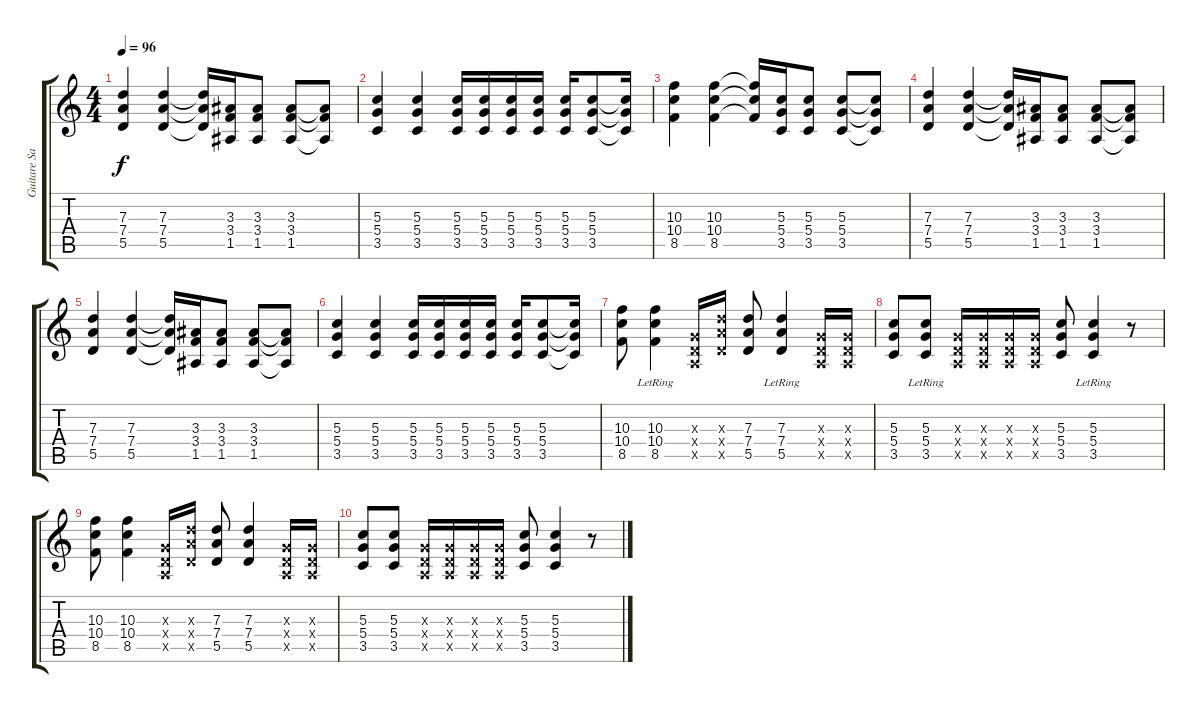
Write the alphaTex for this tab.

\track ("Guitare Saturée" "Guitare Sa") {instrument distortionguitar}
\staff {score tabs}
\tuning (E4 B3 G3 D3 A2 E2) {hide}
\ts (4 4)
\tempo 96
\clef g2
\ks c
(7.3 7.4 5.5).4{dy f} (7.3 7.4 5.5).4 (7.3{t} 7.4{t} 5.5{t}).16 (3.3 3.4 1.5).16 (3.3 3.4 1.5).8 (3.3 3.4 1.5).8 (3.3{t} 3.4{t} 1.5{t}).8 |
(5.3 5.4 3.5).4 (5.3 5.4 3.5).4 (5.3 5.4 3.5).16 (5.3 5.4 3.5).16 (5.3 5.4 3.5).16 (5.3 5.4 3.5).16 (5.3 5.4 3.5).16 (5.3 5.4 3.5).8 (5.3{t} 5.4{t} 3.5{t}).16 |
(10.3 10.4 8.5).4 (10.3 10.4 8.5).4 (10.3{t} 10.4{t} 8.5{t}).16 (5.3 5.4 3.5).16 (5.3 5.4 3.5).8 (5.3 5.4 3.5).8 (5.3{t} 5.4{t} 3.5{t}).8 |
(7.3 7.4 5.5).4 (7.3 7.4 5.5).4 (7.3{t} 7.4{t} 5.5{t}).16 (3.3 3.4 1.5).16 (3.3 3.4 1.5).8 (3.3 3.4 1.5).8 (3.3{t} 3.4{t} 1.5{t}).8 |
(7.3 7.4 5.5).4 (7.3 7.4 5.5).4 (7.3{t} 7.4{t} 5.5{t}).16 (3.3 3.4 1.5).16 (3.3 3.4 1.5).8 (3.3 3.4 1.5).8 (3.3{t} 3.4{t} 1.5{t}).8 |
(5.3 5.4 3.5).4 (5.3 5.4 3.5).4 (5.3 5.4 3.5).16 (5.3 5.4 3.5).16 (5.3 5.4 3.5).16 (5.3 5.4 3.5).16 (5.3 5.4 3.5).16 (5.3 5.4 3.5).8 (5.3{t} 5.4{t} 3.5{t}).16 |
(10.3 10.4 8.5).8 (10.3{lr} 10.4{lr} 8.5{lr}).4 (0.3{x} 0.4{x} 0.5{x}).16 (7.3{x} 7.4{x} 5.5{x}).16 (7.3 7.4 5.5).8 (7.3{lr} 7.4{lr} 5.5{lr}).4 (0.3{x} 0.4{x} 0.5{x}).16 (0.3{x} 0.4{x} 0.5{x}).16 |
(5.3 5.4 3.5).8 (5.3{lr} 5.4{lr} 3.5{lr}).8 (0.3{x} 0.4{x} 0.5{x}).16 (0.3{x} 0.4{x} 0.5{x}).16 (0.3{x} 0.4{x} 0.5{x}).16 (0.3{x} 0.4{x} 0.5{x}).16 (5.3 5.4 3.5).8 (5.3{lr} 5.4{lr} 3.5{lr}).4 r.8 |
(10.3 10.4 8.5).8 (10.3 10.4 8.5).4 (0.3{x} 0.4{x} 0.5{x}).16 (7.3{x} 7.4{x} 5.5{x}).16 (7.3 7.4 5.5).8 (7.3 7.4 5.5).4 (0.3{x} 0.4{x} 0.5{x}).16 (0.3{x} 0.4{x} 0.5{x}).16 |
(5.3 5.4 3.5).8 (5.3 5.4 3.5).8 (0.3{x} 0.4{x} 0.5{x}).16 (0.3{x} 0.4{x} 0.5{x}).16 (0.3{x} 0.4{x} 0.5{x}).16 (0.3{x} 0.4{x} 0.5{x}).16 (5.3 5.4 3.5).8 (5.3 5.4 3.5).4 r.8
